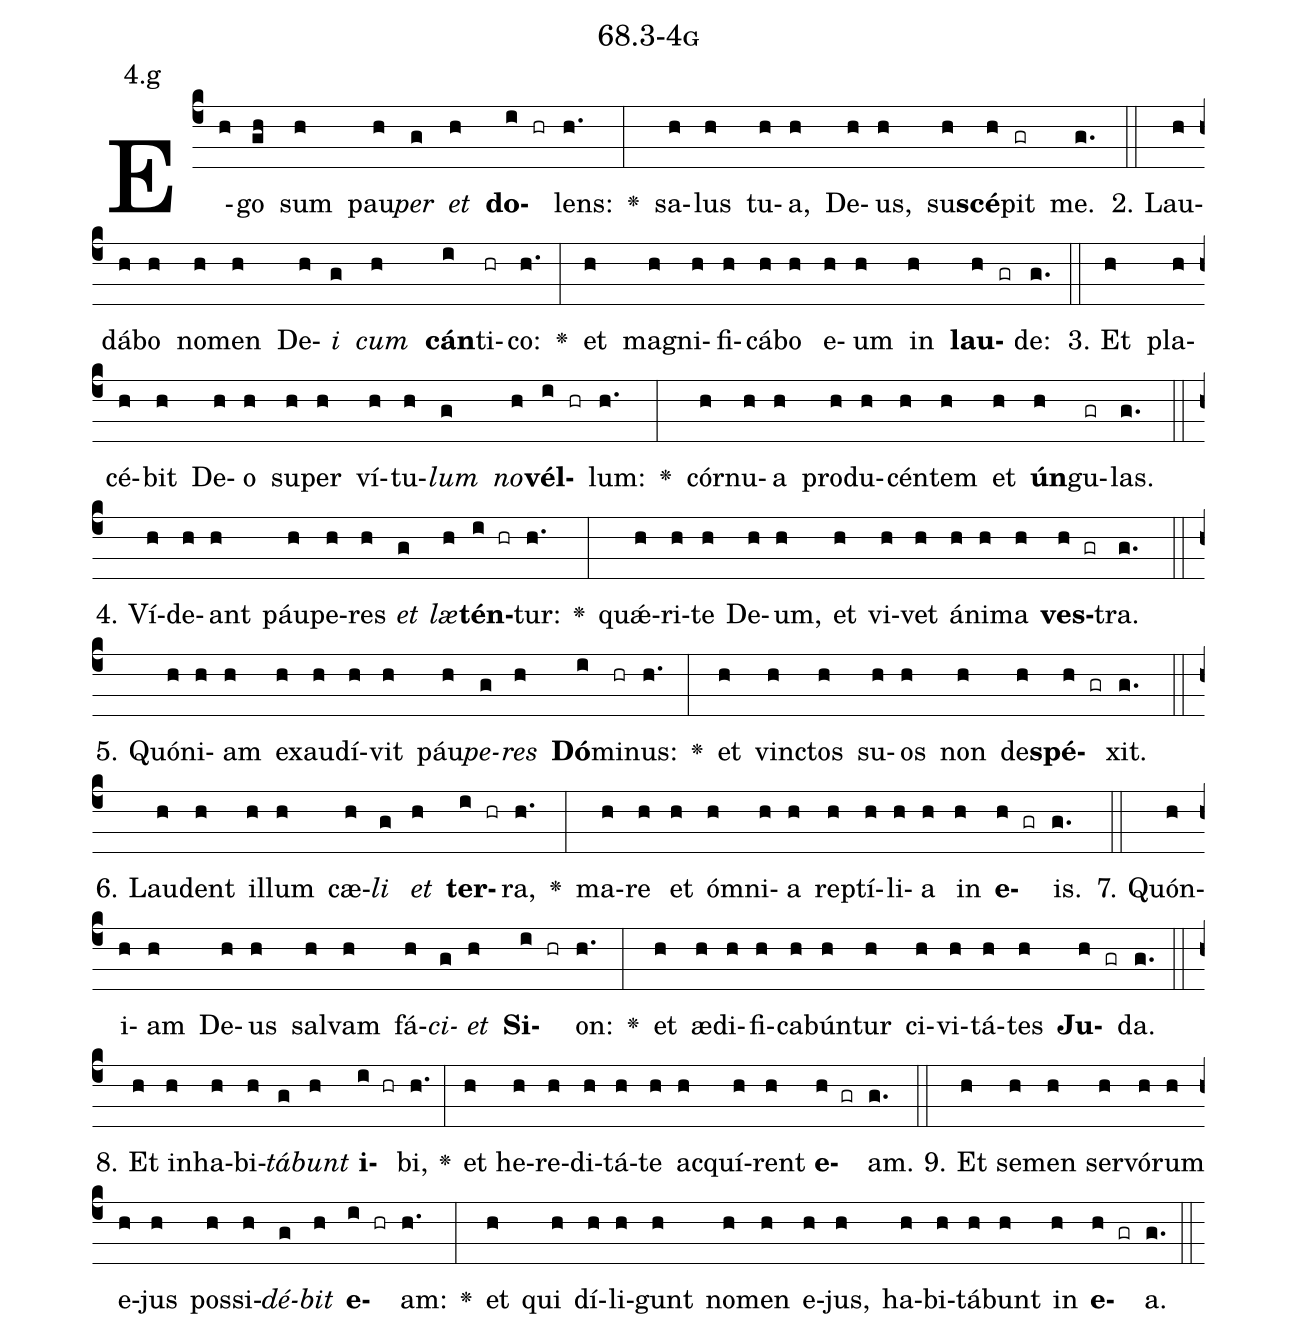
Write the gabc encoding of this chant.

name: 68.3-4g;
annotation: 4.g;
%%
(c4)E(h)go(gh) sum(h) pau(h)<i>per</i>(g) <i>et</i>(h) <b>do</b>(i hr)lens:(h.) <v>\greheightstar</v>(:) sa(h)lus(h) tu(h)a,(h) De(h)us,(h) su(h)<b>scé</b>(h)pit(gr) me.(g.) (::)
2. Lau(h)dá(h)bo(h) no(h)men(h) De(h)<i>i</i>(g) <i>cum</i>(h) <b>cán</b>(i)ti(hr)co:(h.) <v>\greheightstar</v>(:) et(h) ma(h)gni(h)fi(h)cá(h)bo(h) e(h)um(h) in(h) <b>lau</b>(h gr)de:(g.) (::)
3. Et(h) pla(h)cé(h)bit(h) De(h)o(h) su(h)per(h) ví(h)tu(h)<i>lum</i>(g) <i>no</i>(h)<b>vél</b>(i hr)lum:(h.) <v>\greheightstar</v>(:) cór(h)nu(h)a(h) pro(h)du(h)cén(h)tem(h) et(h) <b>ún</b>(h)gu(gr)las.(g.) (::)
4. Ví(h)de(h)ant(h) páu(h)pe(h)res(h) <i>et</i>(g) <i>læ</i>(h)<b>tén</b>(i hr)tur:(h.) <v>\greheightstar</v>(:) quǽ(h)ri(h)te(h) De(h)um,(h) et(h) vi(h)vet(h) á(h)ni(h)ma(h) <b>ves</b>(h gr)tra.(g.) (::)
5. Quón(h)i(h)am(h) ex(h)au(h)dí(h)vit(h) páu(h)<i>pe</i>(g)<i>res</i>(h) <b>Dó</b>(i)mi(hr)nus:(h.) <v>\greheightstar</v>(:) et(h) vinc(h)tos(h) su(h)os(h) non(h) de(h)<b>spé</b>(h gr)xit.(g.) (::)
6. Lau(h)dent(h) il(h)lum(h) cæ(h)<i>li</i>(g) <i>et</i>(h) <b>ter</b>(i hr)ra,(h.) <v>\greheightstar</v>(:) ma(h)re(h) et(h) óm(h)ni(h)a(h) rep(h)tí(h)li(h)a(h) in(h) <b>e</b>(h gr)is.(g.) (::)
7. Quón(h)i(h)am(h) De(h)us(h) sal(h)vam(h) fá(h)<i>ci</i>(g)<i>et</i>(h) <b>Si</b>(i hr)on:(h.) <v>\greheightstar</v>(:) et(h) æ(h)di(h)fi(h)ca(h)bún(h)tur(h) ci(h)vi(h)tá(h)tes(h) <b>Ju</b>(h gr)da.(g.) (::)
8. Et(h) in(h)ha(h)bi(h)<i>tá</i>(g)<i>bunt</i>(h) <b>i</b>(i hr)bi,(h.) <v>\greheightstar</v>(:) et(h) he(h)re(h)di(h)tá(h)te(h) ac(h)quí(h)rent(h) <b>e</b>(h gr)am.(g.) (::)
9. Et(h) se(h)men(h) ser(h)vó(h)rum(h) e(h)jus(h) pos(h)si(h)<i>dé</i>(g)<i>bit</i>(h) <b>e</b>(i hr)am:(h.) <v>\greheightstar</v>(:) et(h) qui(h) dí(h)li(h)gunt(h) no(h)men(h) e(h)jus,(h) ha(h)bi(h)tá(h)bunt(h) in(h) <b>e</b>(h gr)a.(g.) (::)
